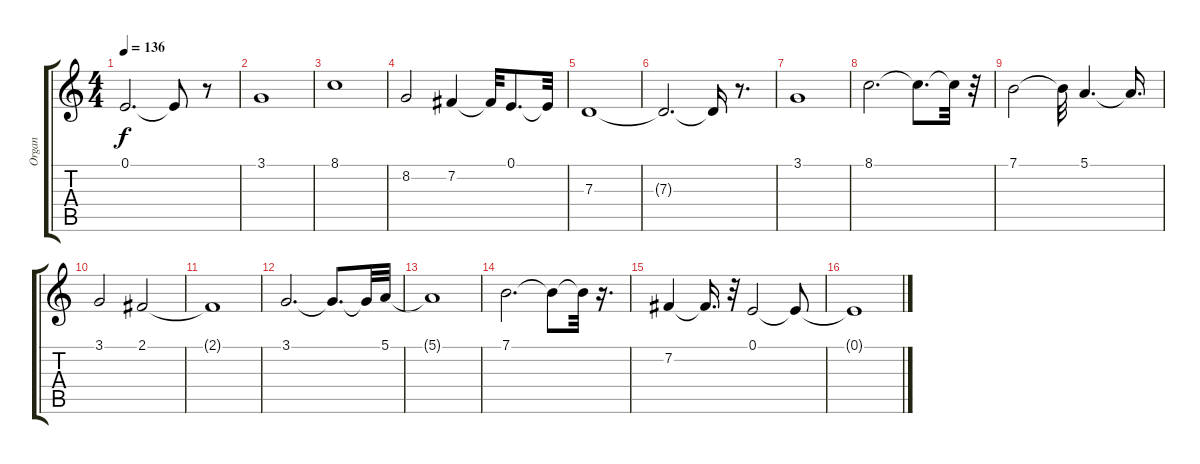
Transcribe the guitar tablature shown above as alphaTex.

\track ("Organ" "Organ") {instrument stringensemble2}
\staff {score tabs}
\tuning (E4 B3 G3 D3 A2 E2) {hide}
\ts (4 4)
\tempo 136
\clef g2
\ks c
0.1{t}.2{d dy f} 0.1{t}.8 r.8 |
3.1.1 |
8.1.1 |
8.2.2 7.2.4 7.2{t}.32 0.1.8{d} 0.1{t}.32 |
7.3.1 |
7.3{t}.2{d} 7.3{t}.16 r.8{d} |
3.1.1 |
8.1.2{d} 8.1{t}.8{d} 8.1{t}.32 r.32 |
7.1.2 7.1{t}.32 5.1.4{d} 5.1{t}.16{d} |
3.1.2 2.1.2 |
2.1{t}.1 |
3.1.2{d} 3.1{t}.8{d} 3.1{t}.32 5.1.32 |
5.1{t}.1 |
7.1.2{d} 7.1{t}.8 7.1{t}.32 r.16{d} |
7.2.4 7.2{t}.16{d} r.32 0.1.2 0.1{t}.8 |
0.1{t}.1
